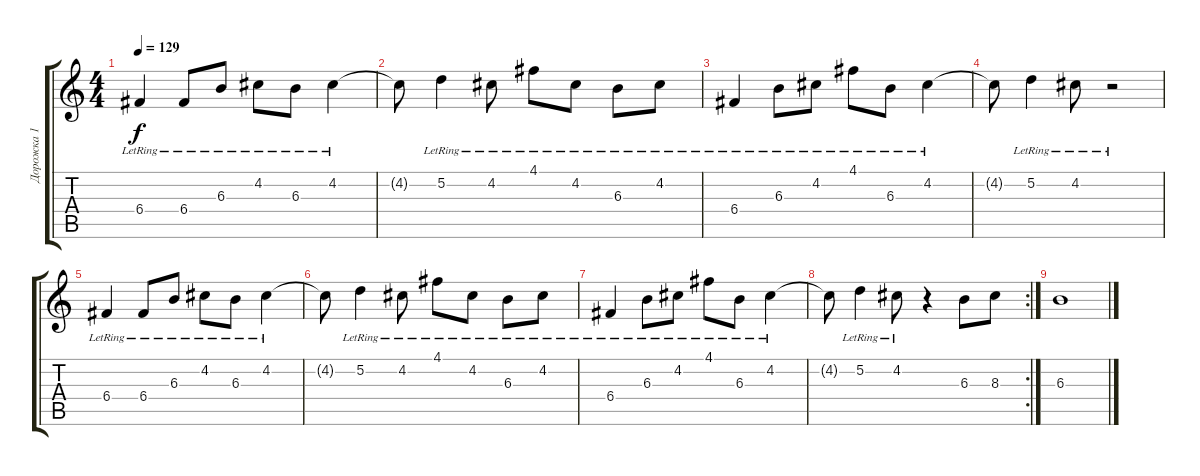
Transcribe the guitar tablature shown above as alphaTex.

\track ("Дорожка 1" "Дорожка 1") {instrument distortionguitar}
\staff {score tabs}
\tuning (D4 A3 F3 C3 G2 D2) {hide}
\ts (4 4)
\tempo 129
\clef g2
\ks c
6.4{lr}.4{dy f instrument electricguitarclean} 6.4{lr}.8 6.3{lr}.8 4.2{lr}.8 6.3{lr}.8 4.2{lr}.4 |
4.2{t}.8 5.2{lr}.4 4.2{lr}.8 4.1{lr}.8 4.2{lr}.8 6.3{lr}.8 4.2{lr}.8 |
6.4{lr}.4{instrument electricguitarclean} 6.3{lr}.8 4.2{lr}.8 4.1{lr}.8 6.3{lr}.8 4.2{lr}.4 |
4.2{t}.8 5.2{lr}.4 4.2{lr}.8 r.2 |
6.4{lr}.4{instrument electricguitarclean} 6.4{lr}.8 6.3{lr}.8 4.2{lr}.8 6.3{lr}.8 4.2{lr}.4 |
4.2{t}.8 5.2{lr}.4 4.2{lr}.8 4.1{lr}.8 4.2{lr}.8 6.3{lr}.8 4.2{lr}.8 |
6.4{lr}.4{instrument electricguitarclean} 6.3{lr}.8 4.2{lr}.8 4.1{lr}.8 6.3{lr}.8 4.2{lr}.4 |
\rc 2
4.2{t}.8 5.2{lr}.4 4.2{lr}.8 r.4 6.3.8{instrument distortionguitar} 8.3.8 |
6.3.1
